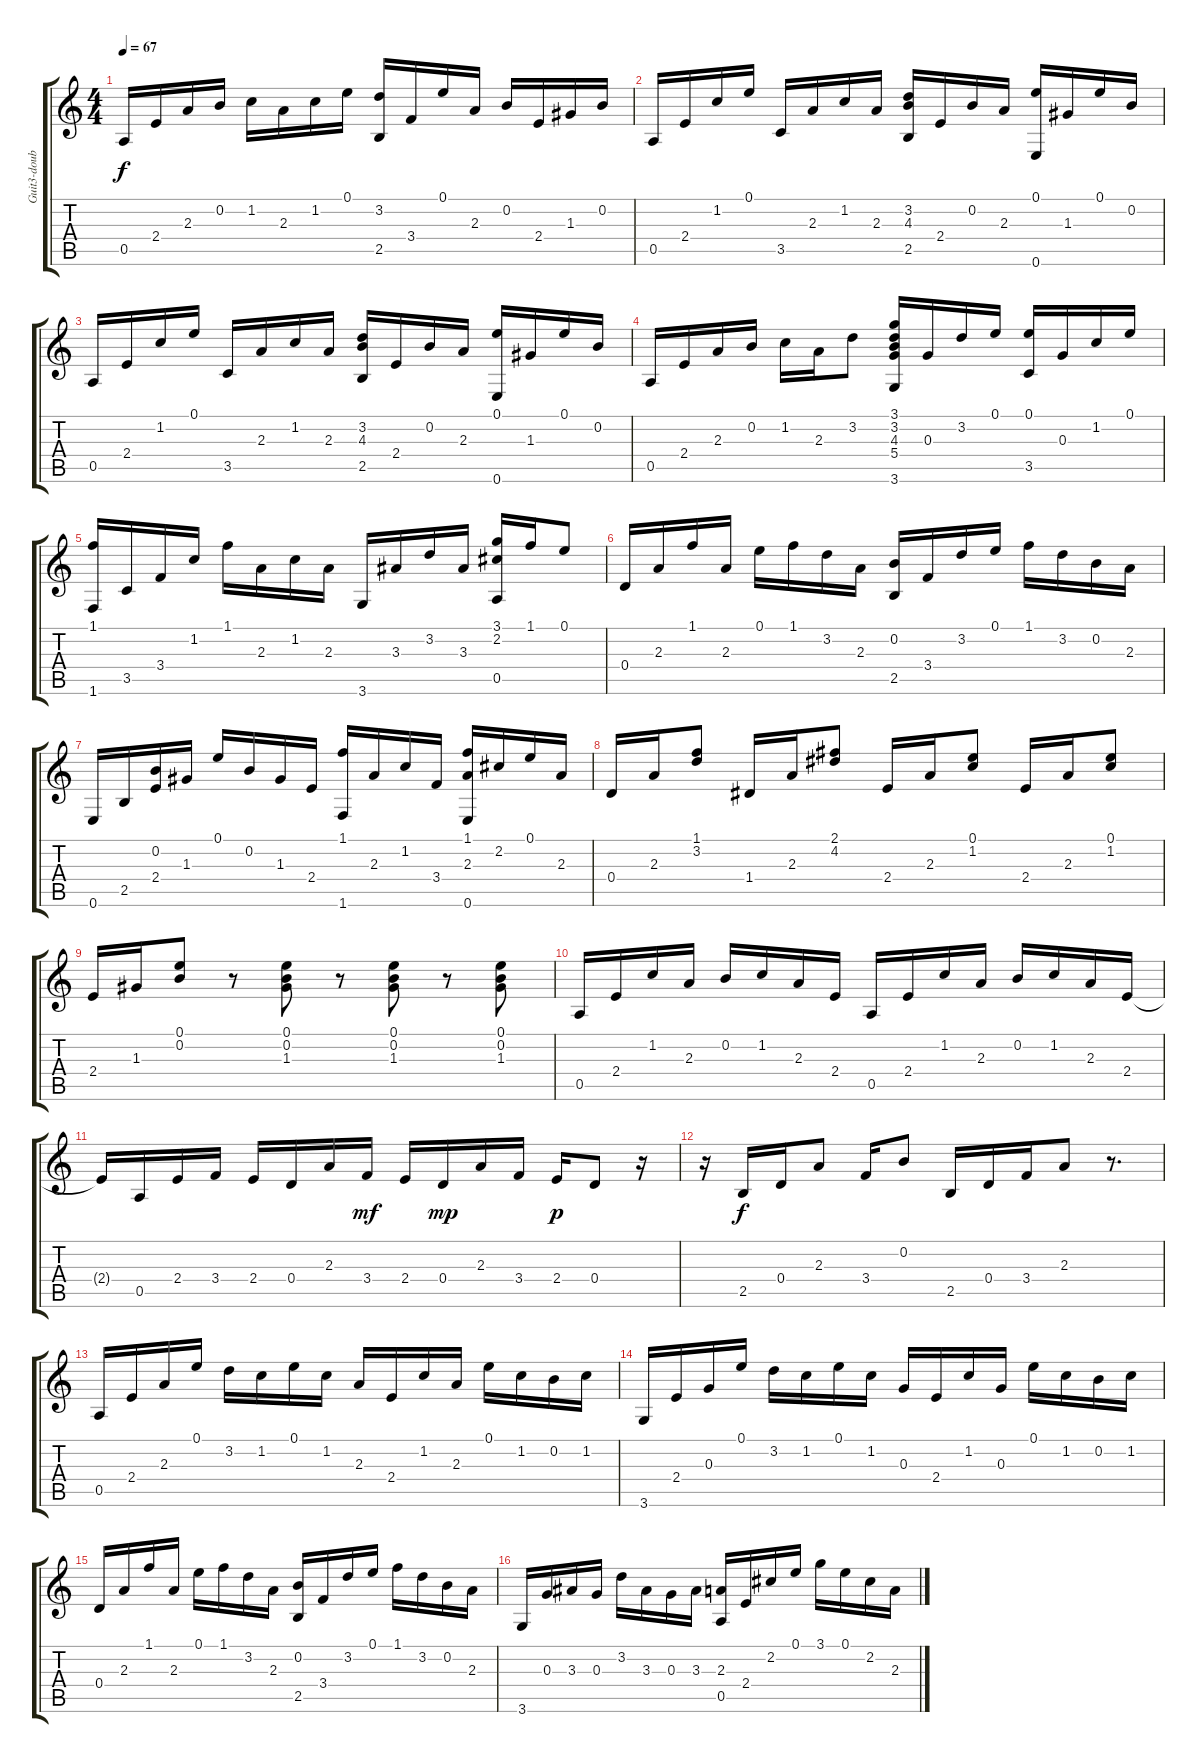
\track ("Guit3-double" "Guit3-doub") {instrument acousticguitarsteel}
\staff {score tabs}
\tuning (E4 B3 G3 D3 A2 E2) {hide}
\ts (4 4)
\tempo 67
\clef g2
\ks c
0.5.16{dy f} 2.4.16 2.3.16 0.2.16 1.2.16 2.3.16 1.2.16 0.1.16 (3.2 2.5).16 3.4.16 0.1.16 2.3.16 0.2.16 2.4.16 1.3.16 0.2.16 |
0.5.16 2.4.16 1.2.16 0.1.16 3.5.16 2.3.16 1.2.16 2.3.16 (3.2 4.3 2.5).16 2.4.16 0.2.16 2.3.16 (0.1 0.6).16 1.3.16 0.1.16 0.2.16 |
0.5.16 2.4.16 1.2.16 0.1.16 3.5.16 2.3.16 1.2.16 2.3.16 (3.2 4.3 2.5).16 2.4.16 0.2.16 2.3.16 (0.1 0.6).16 1.3.16 0.1.16 0.2.16 |
0.5.16 2.4.16 2.3.16 0.2.16 1.2.16 2.3.16 3.2.8 (3.1 3.2 4.3 5.4 3.6).16 0.3.16 3.2.16 0.1.16 (0.1 3.5).16 0.3.16 1.2.16 0.1.16 |
(1.1 1.6).16 3.5.16 3.4.16 1.2.16 1.1.16 2.3.16 1.2.16 2.3.16 3.6.16 3.3.16 3.2.16 3.3.16 (3.1 2.2 0.5).16 1.1.16 0.1.8 |
0.4.16 2.3.16 1.1.16 2.3.16 0.1.16 1.1.16 3.2.16 2.3.16 (0.2 2.5).16 3.4.16 3.2.16 0.1.16 1.1.16 3.2.16 0.2.16 2.3.16 |
0.6.16 2.5.16 (0.2 2.4).16 1.3.16 0.1.16 0.2.16 1.3.16 2.4.16 (1.1 1.6).16 2.3.16 1.2.16 3.4.16 (1.1 2.3 0.6).16 2.2.16 0.1.16 2.3.16 |
0.4.16 2.3.16 (1.1 3.2).8 1.4.16 2.3.16 (2.1 4.2).8 2.4.16 2.3.16 (0.1 1.2).8 2.4.16 2.3.16 (0.1 1.2).8 |
2.4.16 1.3.16 (0.1 0.2).8 r.8 (0.1 0.2 1.3).8 r.8 (0.1 0.2 1.3).8 r.8 (0.1 0.2 1.3).8 |
0.5.16 2.4.16 1.2.16 2.3.16 0.2.16 1.2.16 2.3.16 2.4.16 0.5.16 2.4.16 1.2.16 2.3.16 0.2.16 1.2.16 2.3.16 2.4.16 |
2.4{t}.16 0.5.16 2.4.16 3.4.16 2.4.16 0.4.16 2.3.16 3.4.16{dy mf} 2.4.16 0.4.16{dy mp} 2.3.16 3.4.16 2.4.16{dy p} 0.4.8 r.16 |
r.16 2.5.16{dy f} 0.4.16 2.3.8 3.4.16 0.2.8 2.5.16 0.4.16 3.4.16 2.3.8 r.8{d} |
0.5.16 2.4.16 2.3.16 0.1.16 3.2.16 1.2.16 0.1.16 1.2.16 2.3.16 2.4.16 1.2.16 2.3.16 0.1.16 1.2.16 0.2.16 1.2.16 |
3.6.16 2.4.16 0.3.16 0.1.16 3.2.16 1.2.16 0.1.16 1.2.16 0.3.16 2.4.16 1.2.16 0.3.16 0.1.16 1.2.16 0.2.16 1.2.16 |
0.4.16 2.3.16 1.1.16 2.3.16 0.1.16 1.1.16 3.2.16 2.3.16 (0.2 2.5).16 3.4.16 3.2.16 0.1.16 1.1.16 3.2.16 0.2.16 2.3.16 |
3.6.16 0.3.16 3.3.16 0.3.16 3.2.16 3.3.16 0.3.16 3.3.16 (2.3 0.5).16 2.4.16 2.2.16 0.1.16 3.1.16 0.1.16 2.2.16 2.3.16
